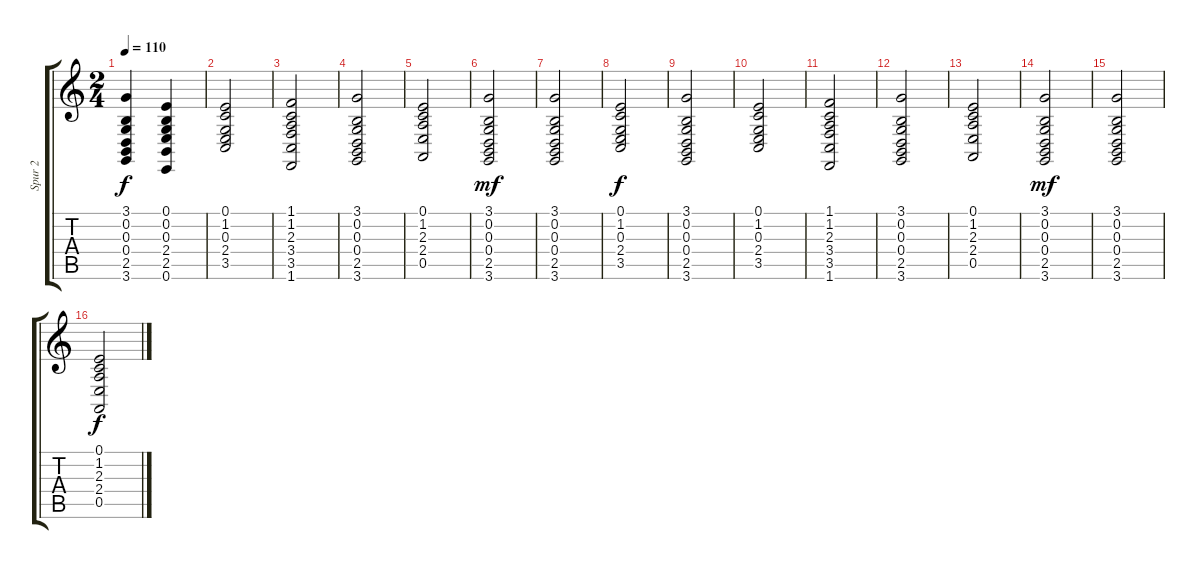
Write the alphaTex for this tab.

\track ("Spur 2" "Spur 2") {mute instrument stringensemble1}
\staff {score tabs}
\tuning (E4 B3 G3 D3 A2 E2) {hide}
\ts (2 4)
\tempo 110
\clef g2
\ks c
(3.1 0.2 0.3 0.4 2.5 3.6).4{dy f} (0.1 0.2 0.3 2.4 2.5 0.6).4 |
(0.1 1.2 0.3 2.4 3.5).2 |
(1.1 1.2 2.3 3.4 3.5 1.6).2 |
(3.1 0.2 0.3 0.4 2.5 3.6).2 |
(0.1 1.2 2.3 2.4 0.5).2 |
(3.1 0.2 0.3 0.4 2.5 3.6).2{dy mf} |
(3.1 0.2 0.3 0.4 2.5 3.6).2 |
(0.1 1.2 0.3 2.4 3.5).2{dy f} |
(3.1 0.2 0.3 0.4 2.5 3.6).2 |
(0.1 1.2 0.3 2.4 3.5).2 |
(1.1 1.2 2.3 3.4 3.5 1.6).2 |
(3.1 0.2 0.3 0.4 2.5 3.6).2 |
(0.1 1.2 2.3 2.4 0.5).2 |
(3.1 0.2 0.3 0.4 2.5 3.6).2{dy mf} |
(3.1 0.2 0.3 0.4 2.5 3.6).2 |
(0.1 1.2 2.3 2.4 0.5).2{dy f}
